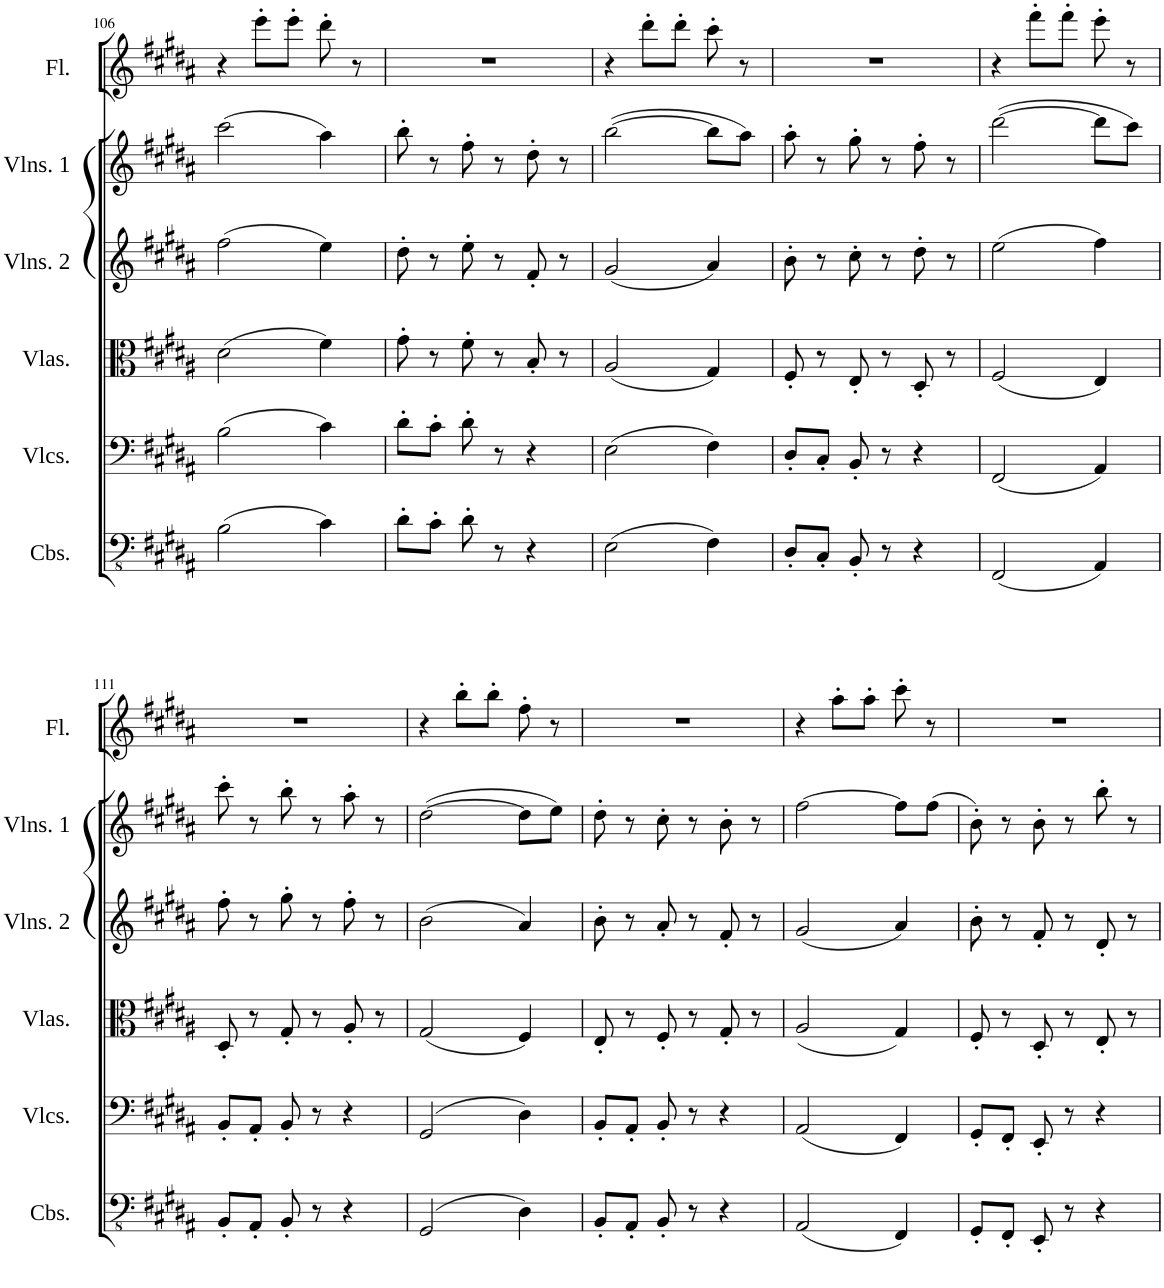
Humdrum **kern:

**kern	**kern	**kern	**kern	**kern	**kern
*part6	*part5	*part4	*part3	*part2	*part1
*staff6	*staff5	*staff4	*staff3	*staff2	*staff1
*I"Contrabasses	*I"Violoncellos	*I"Violas	*I"Violins 2	*I"Violins 1	*I"Flute
*I'Cbs.	*I'Vlcs.	*I'Vlas.	*I'Vlns. 2	*I'Vlns. 1	*I'Fl.
!!LO:PB:g=z
*clefFv4	*clefF4	*clefC3	*clefG2	*clefG2	*clefG2
*k[f#c#g#d#a#]	*k[f#c#g#d#a#]	*k[f#c#g#d#a#]	*k[f#c#g#d#a#]	*k[f#c#g#d#a#]	*k[f#c#g#d#a#]
*M3/4	*M3/4	*M3/4	*M3/4	*M3/4	*M3/4
=106	=106	=106	=106	=106	=106
(2BB\	(2B\	(2d#\	(2ff#\	(2ccc#\	4r
.	.	.	.	.	8eee'\L
.	.	.	.	.	8eee'\J
4C#\)	4c#\)	4f#\)	4ee\)	4aa#\)	8ddd#'\
.	.	.	.	.	8r
=107	=107	=107	=107	=107	=107
8D#'\L	8d#'\L	8g#'\	8dd#'\	8bb'\	2.r
8C#'\J	8c#'\J	8r	8r	8r	.
8D#'\	8d#'\	8f#'\	8ee'\	8ff#'\	.
8r	8r	8r	8r	8r	.
4r	4r	8B'/	8f#'/	8dd#'\	.
.	.	8r	8r	8r	.
=108	=108	=108	=108	=108	=108
(2EE\	(2E\	(2A#/	(2g#/	([2bb\	4r
.	.	.	.	.	8ddd#'\L
.	.	.	.	.	8ddd#'\J
4FF#\)	4F#\)	4G#/)	4a#/)	8bb\L]	8ccc#'\
.	.	.	.	8aa#\J)	8r
=109	=109	=109	=109	=109	=109
8DD#'/L	8D#'/L	8F#'/	8b'\	8aa#'\	2.r
8CC#'/J	8C#'/J	8r	8r	8r	.
8BBB'/	8BB'/	8E'/	8cc#'\	8gg#'\	.
8r	8r	8r	8r	8r	.
4r	4r	8D#'/	8dd#'\	8ff#'\	.
.	.	8r	8r	8r	.
=110	=110	=110	=110	=110	=110
(2FFF#/	(2FF#/	(2F#/	(2ee\	([2ddd#\	4r
.	.	.	.	.	8fff#'\L
.	.	.	.	.	8fff#'\J
4AAA#/)	4AA#/)	4E/)	4ff#\)	8ddd#\L]	8eee'\
.	.	.	.	8ccc#\J)	8r
!!LO:LB:g=z
=111	=111	=111	=111	=111	=111
8BBB'/L	8BB'/L	8D#'/	8ff#'\	8ccc#'\	2.r
8AAA#'/J	8AA#'/J	8r	8r	8r	.
8BBB'/	8BB'/	8G#'/	8gg#'\	8bb'\	.
8r	8r	8r	8r	8r	.
4r	4r	8A#'/	8ff#'\	8aa#'\	.
.	.	8r	8r	8r	.
=112	=112	=112	=112	=112	=112
(2GGG#/	(2GG#/	(2G#/	(2b\	([2dd#\	4r
.	.	.	.	.	8bb'\L
.	.	.	.	.	8bb'\J
4DD#\)	4D#\)	4F#/)	4a#/)	8dd#\L]	8ff#'\
.	.	.	.	8ee\J)	8r
=113	=113	=113	=113	=113	=113
8BBB'/L	8BB'/L	8E'/	8b'\	8dd#'\	2.r
8AAA#'/J	8AA#'/J	8r	8r	8r	.
8BBB'/	8BB'/	8F#'/	8a#'/	8cc#'\	.
8r	8r	8r	8r	8r	.
4r	4r	8G#'/	8f#'/	8b'\	.
.	.	8r	8r	8r	.
=114	=114	=114	=114	=114	=114
(2AAA#/	(2AA#/	(2A#/	(2g#/	[2ff#\	4r
.	.	.	.	.	8aa#'\L
.	.	.	.	.	8aa#'\J
4FFF#/)	4FF#/)	4G#/)	4a#/)	8ff#\L]	8ccc#'\
.	.	.	.	(8ff#\J	8r
=115	=115	=115	=115	=115	=115
8GGG#'/L	8GG#'/L	8F#'/	8b'\	8b'\)	2.r
8FFF#'/J	8FF#'/J	8r	8r	8r	.
8EEE'/	8EE'/	8D#'/	8f#'/	8b'\	.
8r	8r	8r	8r	8r	.
4r	4r	8E'/	8d#'/	8bb'\	.
.	.	8r	8r	8r	.
=	=	=	=	=	=
*-	*-	*-	*-	*-	*-
